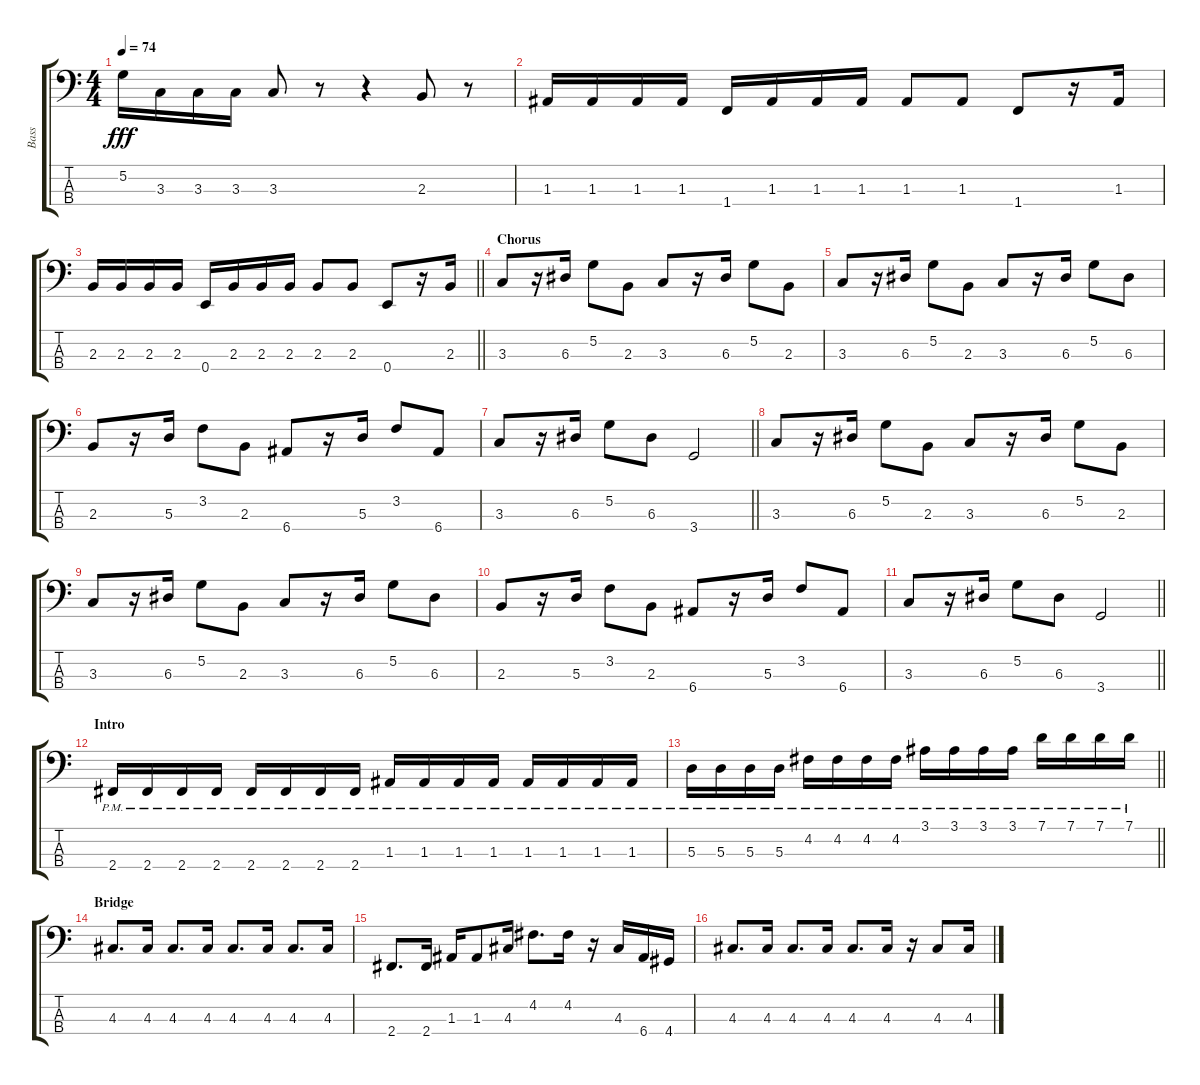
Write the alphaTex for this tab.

\track ("Bass" "Bass") {instrument fretlessbass}
\staff {score tabs}
\tuning (G2 D2 A1 E1) {hide}
\ts (4 4)
\tempo 74
\clef f4
\ks c
5.2.16{dy fff} 3.3.16 3.3.16 3.3.16 3.3.8 r.8 r.4 2.3.8 r.8 |
1.3.16 1.3.16 1.3.16 1.3.16 1.4.16 1.3.16 1.3.16 1.3.16 1.3.8 1.3.8 1.4.8 r.16 1.3.16 |
\barLineRight lightlight
2.3.16 2.3.16 2.3.16 2.3.16 0.4.16 2.3.16 2.3.16 2.3.16 2.3.8 2.3.8 0.4.8 r.16 2.3.16 |
\section ("" "Chorus")
3.3.8 r.16 6.3.16 5.2.8 2.3.8 3.3.8 r.16 6.3.16 5.2.8 2.3.8 |
3.3.8 r.16 6.3.16 5.2.8 2.3.8 3.3.8 r.16 6.3.16 5.2.8 6.3.8 |
2.3.8 r.16 5.3.16 3.2.8 2.3.8 6.4.8 r.16 5.3.16 3.2.8 6.4.8 |
\barLineRight lightlight
3.3.8 r.16 6.3.16 5.2.8 6.3.8 3.4.2 |
3.3.8 r.16 6.3.16 5.2.8 2.3.8 3.3.8 r.16 6.3.16 5.2.8 2.3.8 |
3.3.8 r.16 6.3.16 5.2.8 2.3.8 3.3.8 r.16 6.3.16 5.2.8 6.3.8 |
2.3.8 r.16 5.3.16 3.2.8 2.3.8 6.4.8 r.16 5.3.16 3.2.8 6.4.8 |
\barLineRight lightlight
3.3.8 r.16 6.3.16 5.2.8 6.3.8 3.4.2 |
\section ("" "Intro")
2.4{pm}.16 2.4{pm}.16 2.4{pm}.16 2.4{pm}.16 2.4{pm}.16 2.4{pm}.16 2.4{pm}.16 2.4{pm}.16 1.3{pm}.16 1.3{pm}.16 1.3{pm}.16 1.3{pm}.16 1.3{pm}.16 1.3{pm}.16 1.3{pm}.16 1.3{pm}.16 |
\barLineRight lightlight
5.3{pm}.16 5.3{pm}.16 5.3{pm}.16 5.3{pm}.16 4.2{pm}.16 4.2{pm}.16 4.2{pm}.16 4.2{pm}.16 3.1{pm}.16 3.1{pm}.16 3.1{pm}.16 3.1{pm}.16 7.1{pm}.16 7.1{pm}.16 7.1{pm}.16 7.1{pm}.16 |
\section ("" "Bridge")
4.3.8{d} 4.3.16 4.3.8{d} 4.3.16 4.3.8{d} 4.3.16 4.3.8{d} 4.3.16 |
2.4.8{d} 2.4.16 1.3.16 1.3.8 4.3.16 4.2.8{d} 4.2.16 r.16 4.3.16 6.4.16 4.4.16 |
4.3.8{d} 4.3.16 4.3.8{d} 4.3.16 4.3.8{d} 4.3.16 r.16 4.3.8 4.3.16
